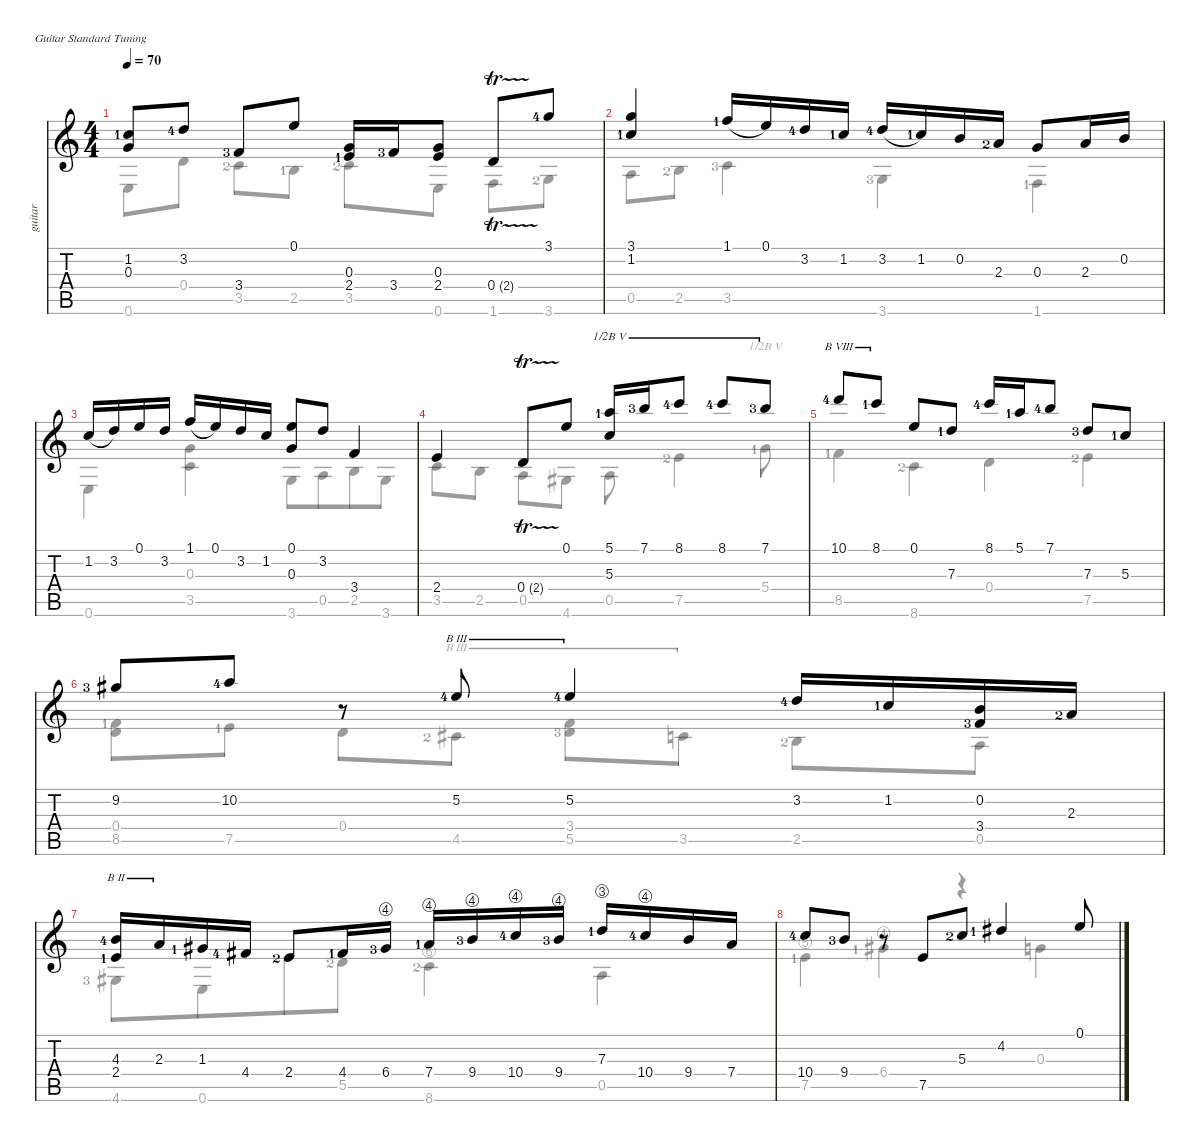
\defaultSystemsLayout 4
\hideDynamics
\bracketExtendMode nobrackets
\otherSystemsTrackNameOrientation horizontal
\extendBarLines
\track ("Nylon Guitar" "guitar") {instrument acousticguitarnylon}
\staff {score tabs}
\tuning (E4 B3 G3 D3 A2 E2)
\voice
\ts (4 4)
\scale
0.98393
\tempo 70
\accidentals auto
\clef g2
\ottava regular
\simile none
\scale
0.980916
\ks c
(1.2{lf 2} 0.3).8{dy mf beam Up} 3.2{lf 5}.8{beam Up} 3.4{lf 4}.8{beam Up} 0.1.8{beam Up} (0.3 2.4{lf 2}).16{beam Up} 3.4{lf 4}.16{beam Up} (0.3 2.4).8{beam Up} 0.4{tr (2 16)}.8{beam Up} 3.1{lf 5}.8{beam Up} |
\scale
0.929926
\scale
0.991199 (3.1 1.2{lf 2}).4{beam Up} 1.1{lf 2}.16{legatoorigin beam Up} 0.1.16{beam Up} 3.2{lf 5}.16{beam Up} 1.2{lf 2}.16{beam Up} 3.2{lf 5}.16{legatoorigin beam Up} 1.2{lf 2}.16{beam Up} 0.2.16{beam Up} 2.3{lf 3}.16{beam Up} 0.3.8{beam Up} 2.3.16{beam Up} 0.2.16{beam Up} |
\scale
1.02913 1.2.16{legatoorigin beam Up} 3.2.16{beam Up} 0.1.16{beam Up} 3.2.16{beam Up} 1.1.16{legatoorigin beam Up} 0.1.16{beam Up} 3.2.16{beam Up} 1.2.16{beam Up} (0.1 0.3).8{beam Up} 3.2.8{beam Up} 3.4.4{beam Up} |
\scale
0.987862 2.4.4{beam Up} 0.4{tr (2 16)}.8{beam Up} 0.1.8{beam Up} (5.1{lf 2} 5.3).16{barre (5 half) beam Up} 7.1{lf 4}.16{barre (5 half) beam Up} 8.1{lf 5}.8{barre (5 half) beam Up} 8.1{lf 5}.8{barre (5 half) beam Up} 7.1{lf 4}.8{barre (5 half) beam Up} |
\scale
0.983012 10.1{lf 5}.8{barre (8 full) beam Up} 8.1{lf 2}.8{barre (8 full) beam Up} 0.1.8{beam Up} 7.3{lf 2}.8{beam Up} 8.1{lf 5}.16{beam Up} 5.1{lf 2}.16{beam Up} 7.1{lf 5}.8{beam Up} 7.3{lf 4}.8{beam Up} 5.3{lf 2}.8{beam Up} |
\scale
1.03423
\scale
1.03371 9.2{lf 4 acc #}.8{beam Up} 10.2{lf 5}.8{beam Up} r.8{beam Up} 5.2{lf 5}.8{barre (3 full) beam Up} 5.2{lf 5}.4{barre (3 full) beam Up} 3.2{lf 5}.16{beam Up} 1.2{lf 2}.16{beam Up} (0.2 3.4{lf 4}).16{beam Up} 2.3{lf 3}.16{beam Up} |
\scale
1.25878
\scale
1.13199 (2.4{lf 2} 4.3{lf 5}).16{barre (2 full) beam Up} 2.3.16{barre (2 full) beam Up} 1.3{lf 2 acc #}.16{beam Up} 4.4{lf 5 acc #}.16{beam Up} 2.4{lf 3}.8{beam Up} 4.4{lf 2 acc #}.16{beam Up} 6.4{string lf 4 acc #}.16{beam Up} 7.4{string lf 2}.16{beam Up} 9.4{string lf 4}.16{beam Up} 10.4{string lf 5}.16{beam Up} 9.4{string lf 4}.16{beam Up} 7.3{string lf 2}.16{beam Up} 10.4{string lf 5}.16{beam Up} 9.4.16{beam Up} 7.4.16{beam Up} |
\scale
0.70699
\scale
0.834301 10.4{lf 5}.8{beam Up} 9.4{lf 4}.8{beam Up} r.8{beam Up} 7.5.8{beam Up beam merge} 5.3{lf 3}.8{beam Up} 4.2{lf 2 acc #}.4{beam Up} 0.1.8{beam Up}
\voice
\clef g2
\ottava regular
\simile none
\scale
0.980916
\ks c
0.6.8{dy mf beam Down} 0.4.8{beam Down} 3.5{lf 3}.8{beam Down} 2.5{lf 2}.8{beam Down} 3.5{lf 3}.8{beam Down} 0.6.8{beam Down} 1.6.8{beam Down} 3.6{lf 3}.8{beam Down beam merge} |
\scale
0.991199 0.5.8{beam Down beam merge} 2.5{lf 3}.8{beam Down} 3.5{lf 4}.4{beam Down} 3.6{lf 4}.4{beam Down} 1.6{lf 2}.4{beam Down} |
\scale
1.02913 0.6.4{beam Down} (0.3 3.5).4{beam Down} 3.6.8{beam Down beam merge} 0.5.8{beam Down beam merge} 2.5.8{beam Down} 3.6.8{beam Down} |
\scale
0.987862 3.5.8{beam Down} 2.5.8{beam Down} 0.5.8{beam Down} 4.6{acc #}.8{beam Down} 0.5.8{beam Down} 7.5{lf 3}.4{beam Down} 5.4{lf 2}.8{barre (5 half) beam Down} |
\scale
0.983012 8.5{lf 2}.4{beam Down} 8.6{lf 3}.4{beam Down} 0.4.4{beam Down} 7.5{lf 3}.4{beam Down} |
\scale
1.03371 (0.4 8.5{lf 2}).8{beam Down} 7.5{lf 2}.8{beam Down} 0.4.8{beam Down} 4.5{lf 3 acc #}.8{barre (3 full) beam Down} (3.4 5.5{lf 4}).8{barre (3 full) beam Down} 3.5.8{barre (3 full) beam Down} 2.5{lf 3}.8{beam Down} 0.5.8{beam Down} |
\scale
1.13199 4.6{lf 4 acc #}.8{beam Down} 0.6.8{beam Down beam merge} 2.4.8{beam Down beam merge} 5.5{lf 3}.8{beam Down} 8.6{string lf 3}.4{beam Down} 0.5.4{beam Down} |
\scale
0.834301 7.5{string lf 2}.4{beam Down} 6.4{string lf 2 acc #}.4{beam Down} r.4{beam Down} 0.3.4{beam Down}
